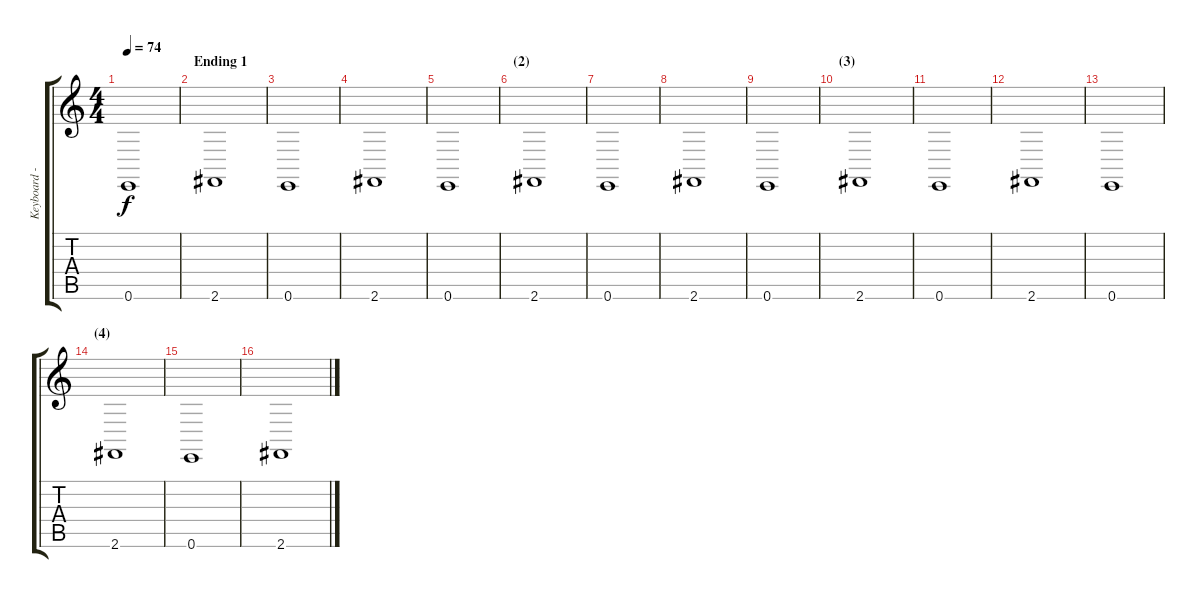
\track ("Keyboard - left hand basses" "Keyboard -") {instrument drawbarorgan}
\staff {score tabs}
\tuning (E4 B3 G3 D3 A2 E2) {hide}
\ts (4 4)
\tempo 74
\clef g2
\ks c
0.6.1{dy f} |
\section ("" "Ending 1")
2.6.1 |
0.6.1 |
2.6.1 |
0.6.1 |
\section ("" "(2)")
2.6.1 |
0.6.1 |
2.6.1 |
0.6.1 |
\section ("" "(3)")
2.6.1 |
0.6.1 |
2.6.1 |
0.6.1 |
\section ("" "(4)")
2.6.1 |
0.6.1 |
2.6.1
